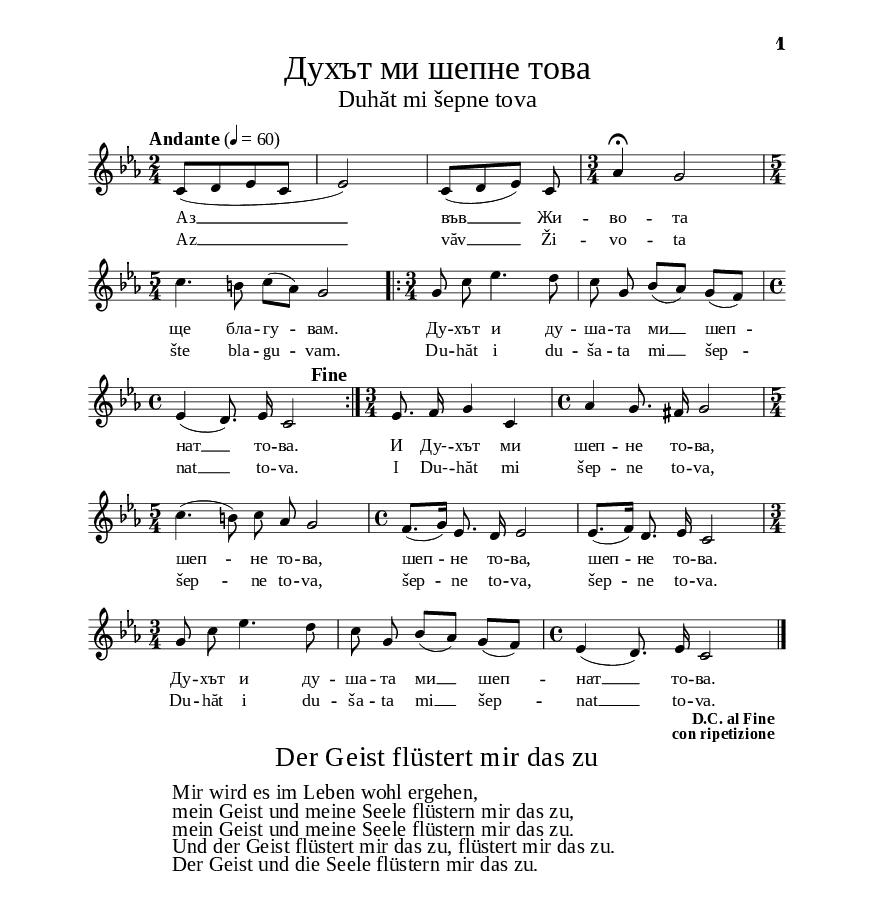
\version "2.24.3"

% include paper part and global functions
\include "include/globals.ily"

\bookpart {
  \label #'ref101_2
  \tocItem \markup "Духът ми шепне това – Duhăt mi šepne tova"
  \include "include/bookpart-paper.ily"
  \score {
    \include "include/score-layout.ily"


    \new Voice \absolute{
      \clef treble
      \key c \minor
      \time 2/4
      \tempoFunc "Andante" 4 "60"
      \autoBeamOff

      c'8 ( [ d'8 es'8 c'8 ] | es'2 ) | c'8 ( [ d'8 es'8] ) c'8 | \time 3/4  | as'4 ^\fermata g'2 | \time 5/4 \break

      c''4. b'8 c''8 ( [ as'8 ) ] g'2 | \bar ".|:"
        \time 3/4 g'8 c''8 es''4. d''8 | c''8 g'8 bes'8 ( [ as'8 ) ] g'8 ( [ f'8 ) ] | \time 4/4 \break

        es'4 ( d'8. ) es'16 \tempo "      Fine" c'2
      \bar ":|." \time 3/4 | es'8. f'16 g'4 c'4 | \time 4/4 | as'4 g'8. fis'16 g'2 | \time 5/4 \break

      c''4. ( b'8 ) c''8 as'8 g'2 | \time 4/4 | f'8. ( [ g'16 ) ] es'8. d'16 es'2 | es'8. ( [ f'16 ) ] d'8. es'16 c'2 | \time 3/4 \break

      g'8 c''8 es''4. d''8 | c''8 g'8 bes'8 ( [ as'8 ) ] g'8 ( [ f'8 ) ] | \time 4/4 | es'4 ( d'8. ) es'16 c'2  \bar "|."

    }

    \addlyrics {
      Аз __     във __   Жи --
      во -- та ще бла -- гу -- вам. Ду
      -- хът и ду -- ша -- та ми __  шеп
      -- нат __  то -- ва. И "Ду-" -- хът
      ми шеп -- не то -- ва, шеп -- не
      то -- ва, шеп -- не то -- ва,
      шеп -- не то -- ва. Ду -- хът и
      ду -- ша -- та ми __  шеп -- нат __
      то -- ва.}
     \addlyrics {
      Az __     văv __   Ži --
      vo -- ta šte bla -- gu -- vam. Du
      -- hăt i du -- ša -- ta mi __  šep
      -- nat __ to -- va. I "Du-" -- hăt
      mi šep -- ne to -- va, šep -- ne
      to -- va, šep -- ne to -- va,
      šep -- ne to -- va. Du -- hăt i
      du -- ša -- ta mi __  šep -- nat __
      to -- va.}


        \header {
          title = \titleFunc "Духът ми шепне това" "Duhăt mi šepne tova"
        }

        \midi{}

      } % score

      \markup \dc-two "D.C. al Fine" "con ripetizione"
      

      % include foreign translation(s) of the song
    
      \version "2.24.3"

\markup \fill-line { \fontsize #deTitleFontSize "Der Geist flüstert mir das zu" }
\markup \null
\markup \null
\markup \fontsize #deCoupletFontSize {
  \hspace #10
  \override #`(baseline-skip . ,deCoupletBaselineSkip)

  \column {
   

\line { " " Mir wird es im Leben wohl ergehen, }

\line { " " mein Geist und meine Seele flüstern mir das zu, }
\line { " " mein Geist und meine Seele flüstern mir das zu. }

\line { " " Und der Geist flüstert mir das zu, flüstert mir das zu.}

\line { " " Der Geist und die Seele flüstern mir das zu.}

  }
}


    } % bookpart
